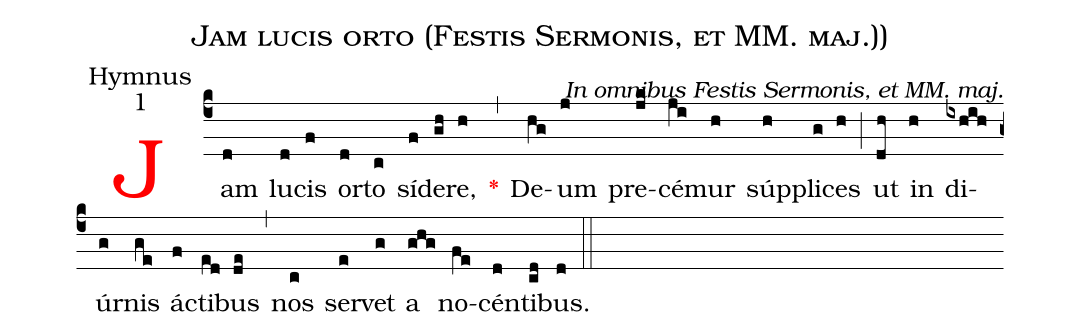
name:Jam lucis orto (Festis Sermonis, et MM. maj.));
office-part:Hymnus;
mode:1;
commentary:In omnibus Festis Sermonis, et MM. maj.;
%%
<v>\textcolor{red}{J}</v>am(c4d) lu(d)cis(f) or(d)to(c) sí(f)de(gh)re,(h) <v>\textcolor{red}{*}</v>(,)
De(hg)um(j) pre(jk)cé(ji)mur(h) súp(h)pli(g)ces(h) (;)
ut(dh) in(h) di(ixhih)úr(g)nis(ge) ác(f)ti(ed)bus(de) (,)
nos(c) ser(e)vet(g) a(ghg) no(fe)cén(d)ti(cd)bus.(d) (::)
